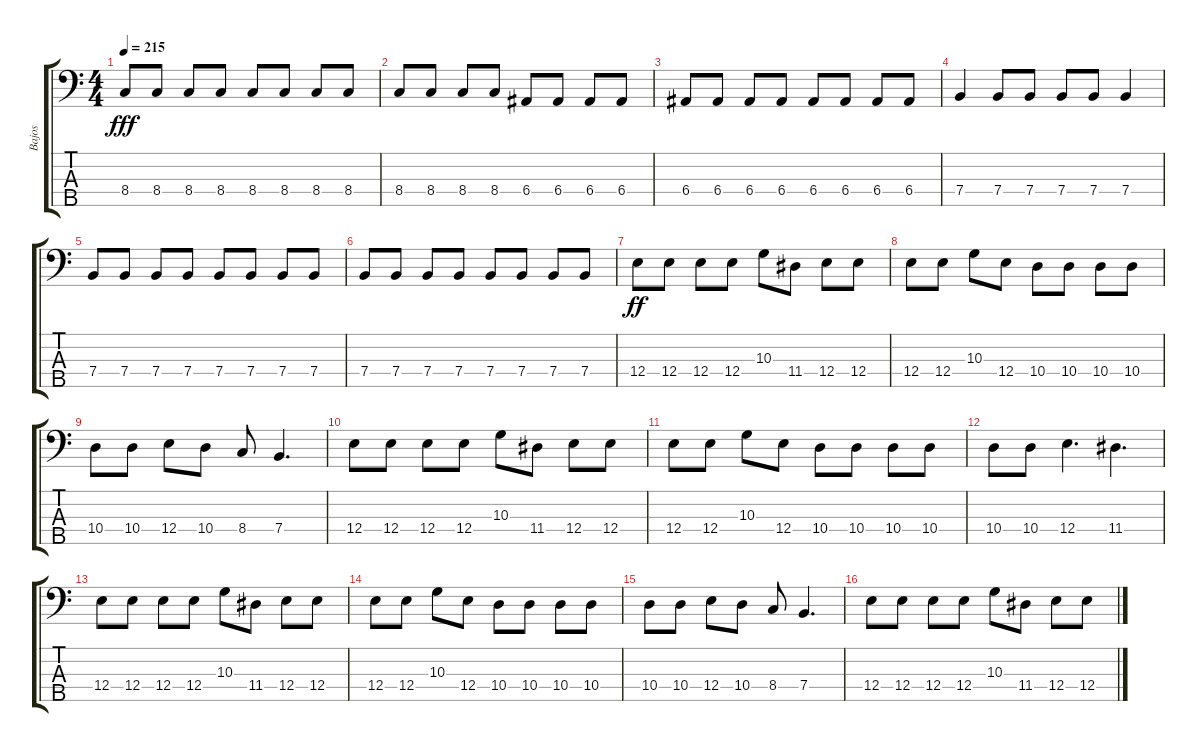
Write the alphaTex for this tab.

\track ("Bajos" "Bajos") {instrument electricbassfinger}
\staff {score tabs}
\tuning (G2 D2 A1 E1 B0) {hide}
\ts (4 4)
\tempo 215
\clef f4
\ks c
8.4.8{dy fff} 8.4.8 8.4.8 8.4.8 8.4.8 8.4.8 8.4.8 8.4.8 |
8.4.8 8.4.8 8.4.8 8.4.8 6.4.8 6.4.8 6.4.8 6.4.8 |
6.4.8 6.4.8 6.4.8 6.4.8 6.4.8 6.4.8 6.4.8 6.4.8 |
7.4.4 7.4.8 7.4.8 7.4.8 7.4.8 7.4.4 |
7.4.8 7.4.8 7.4.8 7.4.8 7.4.8 7.4.8 7.4.8 7.4.8 |
7.4.8 7.4.8 7.4.8 7.4.8 7.4.8 7.4.8 7.4.8 7.4.8 |
12.4.8{dy ff} 12.4.8 12.4.8 12.4.8 10.3.8 11.4.8 12.4.8 12.4.8 |
12.4.8 12.4.8 10.3.8 12.4.8 10.4.8 10.4.8 10.4.8 10.4.8 |
10.4.8 10.4.8 12.4.8 10.4.8 8.4.8 7.4.4{d} |
12.4.8 12.4.8 12.4.8 12.4.8 10.3.8 11.4.8 12.4.8 12.4.8 |
12.4.8 12.4.8 10.3.8 12.4.8 10.4.8 10.4.8 10.4.8 10.4.8 |
10.4.8 10.4.8 12.4.4{d} 11.4.4{d} |
12.4.8 12.4.8 12.4.8 12.4.8 10.3.8 11.4.8 12.4.8 12.4.8 |
12.4.8 12.4.8 10.3.8 12.4.8 10.4.8 10.4.8 10.4.8 10.4.8 |
10.4.8 10.4.8 12.4.8 10.4.8 8.4.8 7.4.4{d} |
12.4.8 12.4.8 12.4.8 12.4.8 10.3.8 11.4.8 12.4.8 12.4.8
